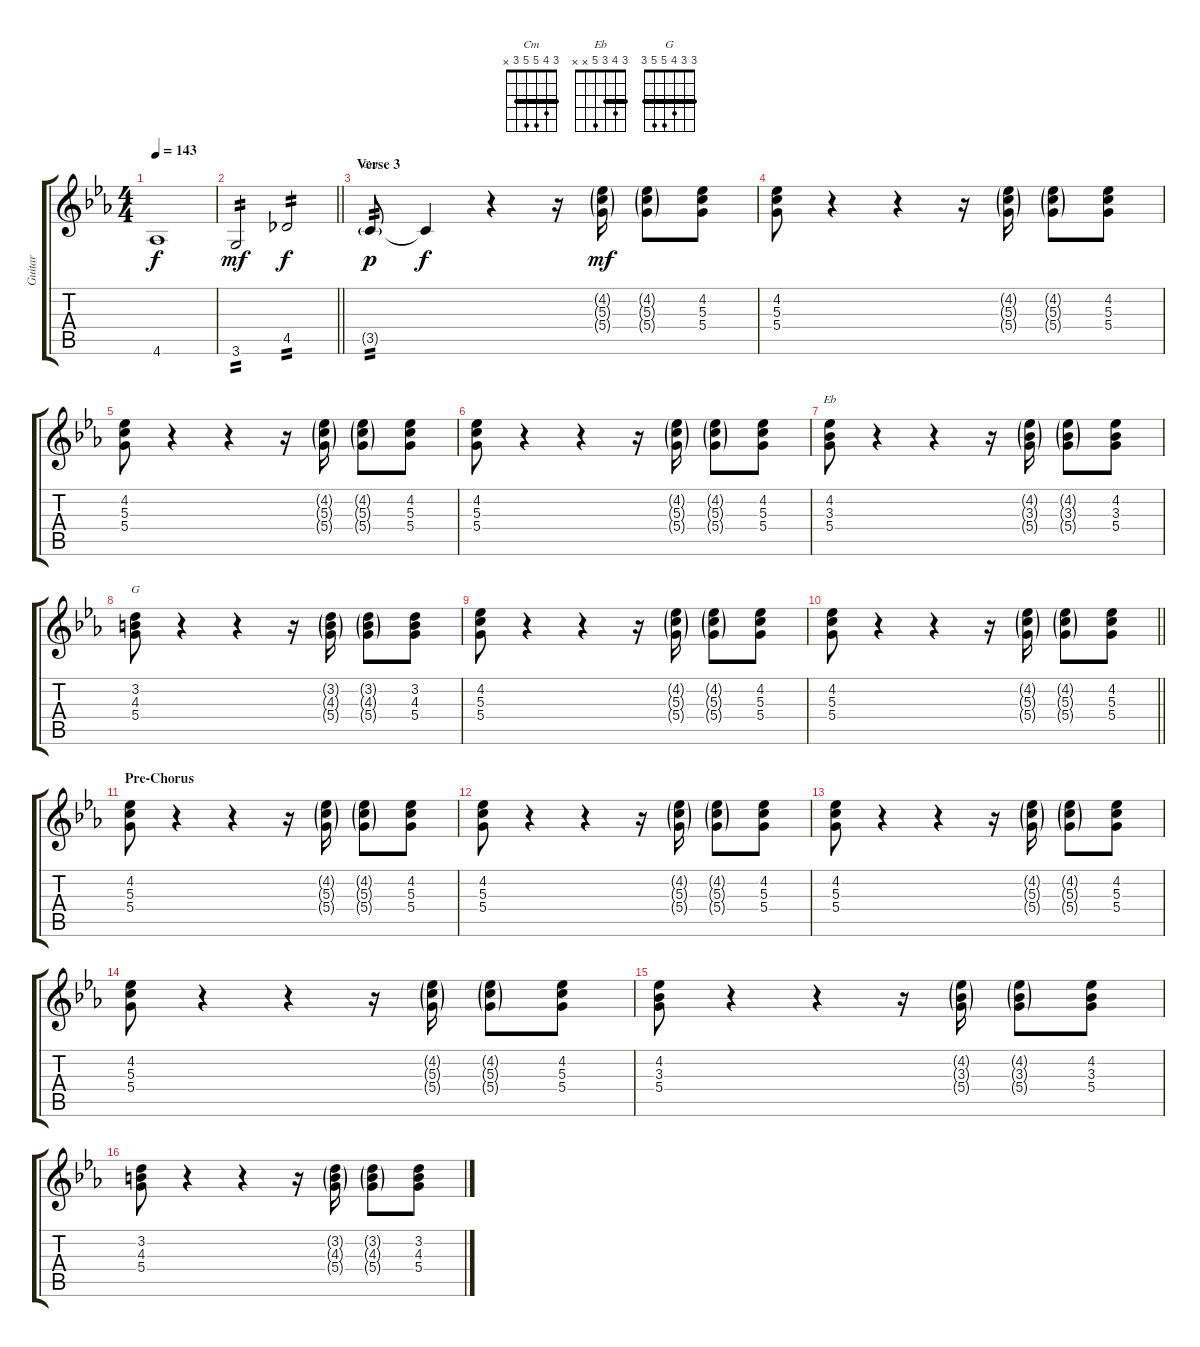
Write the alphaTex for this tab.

\track ("Guitar" "Guitar") {instrument acousticguitarnylon}
\staff {score tabs}
\tuning (E4 B3 G3 D3 A2 E2) {hide}
\chord ("Cm" 3 4 5 5 3 x) {barre 3}
\chord ("Eb" 3 4 3 5 x x) {barre 3}
\chord ("G" 3 3 4 5 5 3) {barre 3}
\ts (4 4)
\tempo 143
\clef g2
\ks cminor
4.6.1{dy f} |
\barLineRight lightlight
3.6.2{tp 2 dy mf} 4.5.2{tp 2 dy f} |
\section ("" "Verse 3")
3.5{g}.8{ch "Cm" tp 2 dy p} 3.5{t}.4{dy f} r.4 r.16 (4.2{g} 5.3{g} 5.4{g}).16{dy mf} (4.2{g} 5.3{g} 5.4{g}).8 (4.2 5.3 5.4).8 |
(4.2 5.3 5.4).8 r.4 r.4 r.16 (4.2{g} 5.3{g} 5.4{g}).16 (4.2{g} 5.3{g} 5.4{g}).8 (4.2 5.3 5.4).8 |
(4.2 5.3 5.4).8 r.4 r.4 r.16 (4.2{g} 5.3{g} 5.4{g}).16 (4.2{g} 5.3{g} 5.4{g}).8 (4.2 5.3 5.4).8 |
(4.2 5.3 5.4).8 r.4 r.4 r.16 (4.2{g} 5.3{g} 5.4{g}).16 (4.2{g} 5.3{g} 5.4{g}).8 (4.2 5.3 5.4).8 |
(4.2 3.3 5.4).8{ch "Eb"} r.4 r.4 r.16 (4.2{g} 3.3{g} 5.4{g}).16 (4.2{g} 3.3{g} 5.4{g}).8 (4.2 3.3 5.4).8 |
(3.2 4.3 5.4).8{ch "G"} r.4 r.4 r.16 (3.2{g} 4.3{g} 5.4{g}).16 (3.2{g} 4.3{g} 5.4{g}).8 (3.2 4.3 5.4).8 |
(4.2 5.3 5.4).8 r.4 r.4 r.16 (4.2{g} 5.3{g} 5.4{g}).16 (4.2{g} 5.3{g} 5.4{g}).8 (4.2 5.3 5.4).8 |
\barLineRight lightlight
(4.2 5.3 5.4).8 r.4 r.4 r.16 (4.2{g} 5.3{g} 5.4{g}).16 (4.2{g} 5.3{g} 5.4{g}).8 (4.2 5.3 5.4).8 |
\section ("" "Pre-Chorus")
(4.2 5.3 5.4).8 r.4 r.4 r.16 (4.2{g} 5.3{g} 5.4{g}).16 (4.2{g} 5.3{g} 5.4{g}).8 (4.2 5.3 5.4).8 |
(4.2 5.3 5.4).8 r.4 r.4 r.16 (4.2{g} 5.3{g} 5.4{g}).16 (4.2{g} 5.3{g} 5.4{g}).8 (4.2 5.3 5.4).8 |
(4.2 5.3 5.4).8 r.4 r.4 r.16 (4.2{g} 5.3{g} 5.4{g}).16 (4.2{g} 5.3{g} 5.4{g}).8 (4.2 5.3 5.4).8 |
(4.2 5.3 5.4).8 r.4 r.4 r.16 (4.2{g} 5.3{g} 5.4{g}).16 (4.2{g} 5.3{g} 5.4{g}).8 (4.2 5.3 5.4).8 |
(4.2 3.3 5.4).8 r.4 r.4 r.16 (4.2{g} 3.3{g} 5.4{g}).16 (4.2{g} 3.3{g} 5.4{g}).8 (4.2 3.3 5.4).8 |
(3.2 4.3 5.4).8 r.4 r.4 r.16 (3.2{g} 4.3{g} 5.4{g}).16 (3.2{g} 4.3{g} 5.4{g}).8 (3.2 4.3 5.4).8
